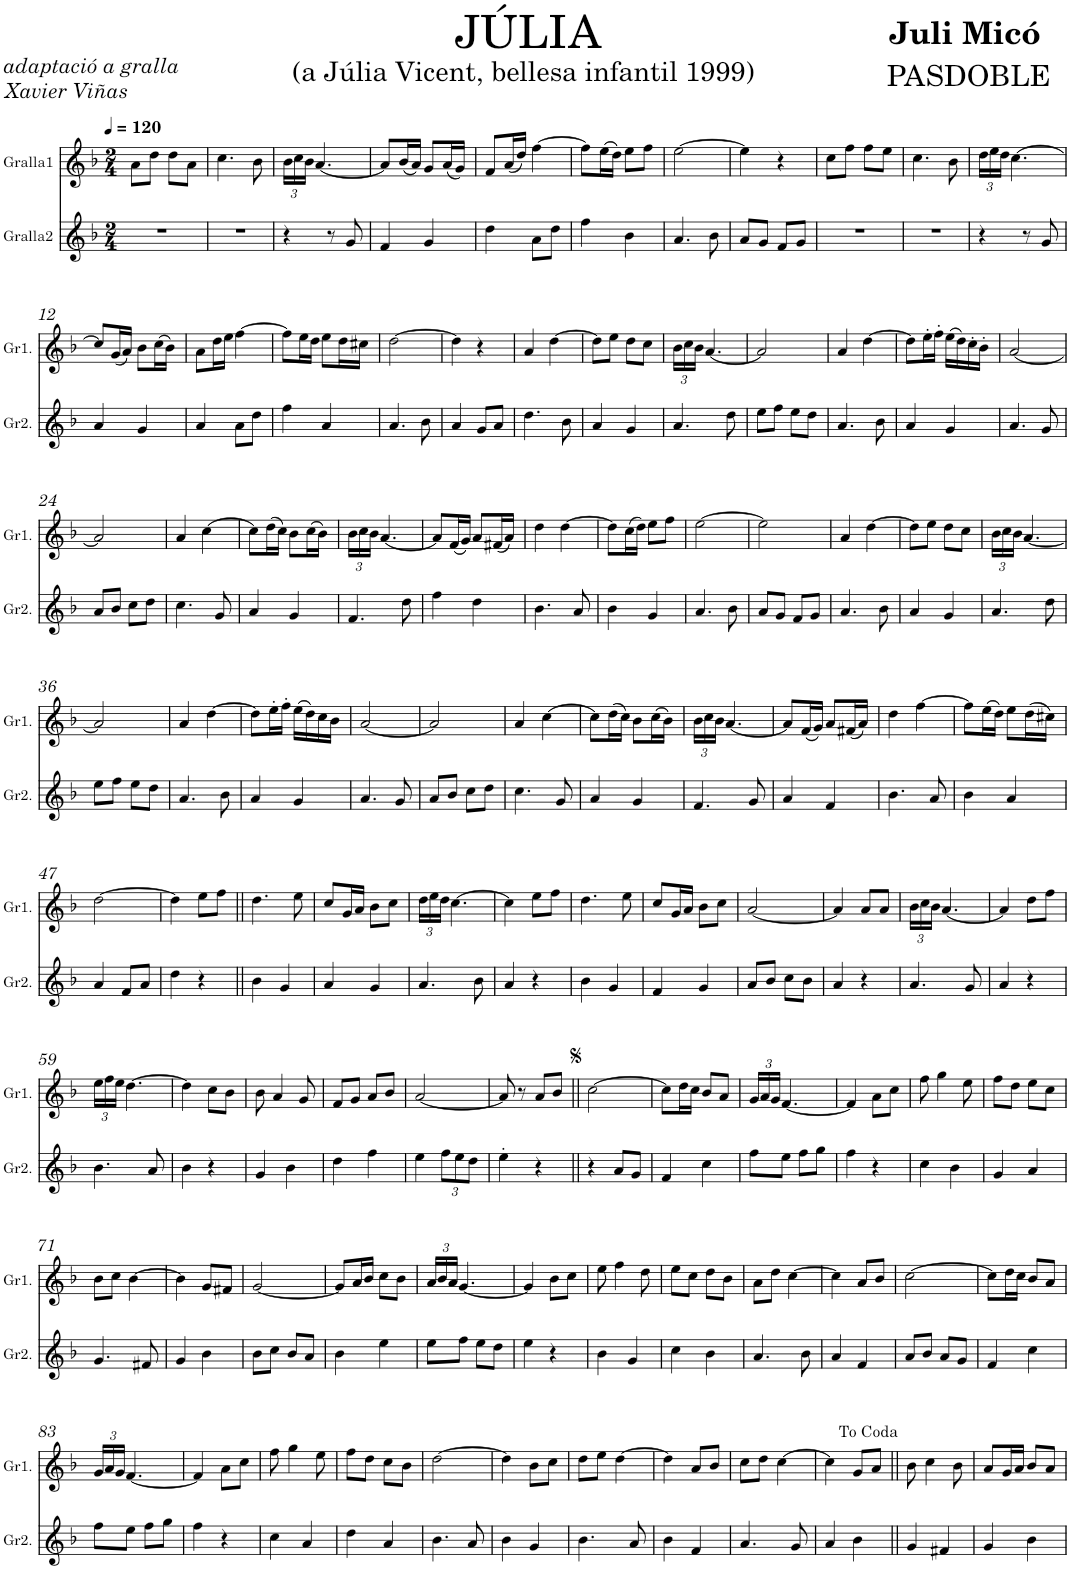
**kern	**kern
*part2	*part1
*staff2	*staff1
*I"Gralla2	*I"Gralla1
*I'Gr2.	*I'Gr1.
*clefG2	*clefG2
*k[b-]	*k[b-]
*M2/4	*M2/4
*MM120	*MM120
=1	=1
2r	8a\L
.	8dd\J
.	8dd\L
.	8a\J
=2	=2
2r	4.cc\
.	8b-\
=3	=3
*	*Xbrackettup
4r	24b-\LL
.	24cc\
.	24b-\JJ
.	[4.a/
8r	.
8g/	.
=4	=4
4f/	8a/L]
.	(16b-/L
.	16a/JJ)
4g/	8g/L
.	(16a/L
.	16g/JJ)
=5	=5
4dd\	8f/L
.	(16a/L
.	16dd/JJ)
8a\L	[4ff\
8dd\J	.
=6	=6
4ff\	8ff\L]
.	(16ee\L
.	16dd\JJ)
4b-\	8ee\L
.	8ff\J
=7	=7
4.a/	[2ee\
8b-\	.
=8	=8
8a/L	4ee\]
8g/J	.
8f/L	4r
8g/J	.
=9	=9
2r	8cc\L
.	8ff\J
.	8ff\L
.	8ee\J
=10	=10
2r	4.cc\
.	8b-\
=11	=11
4r	24dd\LL
.	24ee\
.	24dd\JJ
.	[4.cc\
8r	.
8g/	.
!!LO:LB:g=z
=12	=12
4a/	8cc/L]
.	(16g/L
.	16a/JJ)
4g/	8b-\L
.	(16cc\L
.	16b-\JJ)
=13	=13
4a/	8a\L
.	16dd\L
.	16ee\JJ
8a\L	[4ff\
8dd\J	.
=14	=14
4ff\	8ff\L]
.	16ee\L
.	16dd\JJ
4a/	8ee\L
.	16dd\L
.	16cc#X\JJ
=15	=15
4.a/	[2dd\
8b-\	.
=16	=16
4a/	4dd\]
8g/L	4r
8a/J	.
=17	=17
4.dd\	4a/
.	[4dd\
8b-\	.
=18	=18
4a/	8dd\L]
.	8ee\J
4g/	8dd\L
.	8cc\J
=19	=19
4.a/	24b-\LL
.	24cc\
.	24b-\JJ
.	[4.a/
8dd\	.
=20	=20
8ee\L	2a/]
8ff\J	.
8ee\L	.
8dd\J	.
=21	=21
4.a/	4a/
.	[4dd\
8b-\	.
=22	=22
4a/	8dd\L]
.	16ee'\L
.	16ff'\JJ
4g/	(16ee\LL
.	16dd\)
.	16cc'\
.	16b-'\JJ
=23	=23
4.a/	[2a/
8g/	.
!!LO:LB:g=z
=24	=24
8a/L	2a/]
8b-/J	.
8cc\L	.
8dd\J	.
=25	=25
4.cc\	4a/
.	[4cc\
8g/	.
=26	=26
4a/	8cc\L]
.	(16dd\L
.	16cc\JJ)
4g/	8b-\L
.	(16cc\L
.	16b-\JJ)
=27	=27
4.f/	24b-\LL
.	24cc\
.	24b-\JJ
.	[4.a/
8dd\	.
=28	=28
4ff\	8a/L]
.	(16f/L
.	16g/JJ)
4dd\	8a/L
.	(16f#X/L
.	16a/JJ)
=29	=29
4.b-\	4dd\
.	[4dd\
8a/	.
=30	=30
4b-\	8dd\L]
.	(16cc\L
.	16dd\JJ)
4g/	8ee\L
.	8ff\J
=31	=31
4.a/	[2ee\
8b-\	.
=32	=32
8a/L	2ee\]
8g/J	.
8f/L	.
8g/J	.
=33	=33
4.a/	4a/
.	[4dd\
8b-\	.
=34	=34
4a/	8dd\L]
.	8ee\J
4g/	8dd\L
.	8cc\J
=35	=35
4.a/	24b-\LL
.	24cc\
.	24b-\JJ
.	[4.a/
8dd\	.
!!LO:LB:g=z
=36	=36
8ee\L	2a/]
8ff\J	.
8ee\L	.
8dd\J	.
=37	=37
4.a/	4a/
.	[4dd\
8b-\	.
=38	=38
4a/	8dd\L]
.	16ee'\L
.	16ff'\JJ
4g/	(16ee\LL
.	16dd\)
.	16cc\
.	16b-\JJ
=39	=39
4.a/	[2a/
8g/	.
=40	=40
8a/L	2a/]
8b-/J	.
8cc\L	.
8dd\J	.
=41	=41
4.cc\	4a/
.	[4cc\
8g/	.
=42	=42
4a/	8cc\L]
.	(16dd\L
.	16cc\JJ)
4g/	8b-\L
.	(16cc\L
.	16b-\JJ)
=43	=43
4.f/	24b-\LL
.	24cc\
.	24b-\JJ
.	[4.a/
8g/	.
=44	=44
4a/	8a/L]
.	(16f/L
.	16g/JJ)
4f/	8a/L
.	(16f#X/L
.	16a/JJ)
=45	=45
4.b-\	4dd\
.	[4ff\
8a/	.
=46	=46
4b-\	8ff\L]
.	(16ee\L
.	16dd\JJ)
4a/	8ee\L
.	(16dd\L
.	16cc#X\JJ)
!!LO:LB:g=z
=47	=47
4a/	[2dd\
8f/L	.
8a/J	.
=48	=48
4dd\	4dd\]
4r	8ee\L
.	8ff\J
=49||	=49||
4b-\	4.dd\
4g/	.
.	8ee\
=50	=50
4a/	8cc/L
.	16g/L
.	16a/JJ
4g/	8b-\L
.	8cc\J
=51	=51
4.a/	24dd\LL
.	24ee\
.	24dd\JJ
.	[4.cc\
8b-\	.
=52	=52
4a/	4cc\]
4r	8ee\L
.	8ff\J
=53	=53
4b-\	4.dd\
4g/	.
.	8ee\
=54	=54
4f/	8cc/L
.	16g/L
.	16a/JJ
4g/	8b-\L
.	8cc\J
=55	=55
8a/L	[2a/
8b-/J	.
8cc\L	.
8b-\J	.
=56	=56
4a/	4a/]
4r	8a/L
.	8a/J
=57	=57
4.a/	24b-\LL
.	24cc\
.	24b-\JJ
.	[4.a/
8g/	.
=58	=58
4a/	4a/]
4r	8dd\L
.	8ff\J
!!LO:LB:g=z
=59	=59
4.b-\	24ee\LL
.	24ff\
.	24ee\JJ
.	[4.dd\
8a/	.
=60	=60
4b-\	4dd\]
4r	8cc\L
.	8b-\J
=61	=61
4g/	8b-\
.	4a/
4b-\	.
.	8g/
=62	=62
4dd\	8f/L
.	8g/J
4ff\	8a/L
.	8b-/J
=63	=63
4ee\	[2a/
*Xbrackettup	*
12ff\L	.
12ee\	.
12dd\J	.
=64	=64
4ee'\	8a/]
.	8r
4r	8a/L
.	8b-/J
=65||	=65||
4r	[2cc\
8a/L	.
8g/J	.
=66	=66
4f/	8cc\L]
.	16dd\L
.	16cc\JJ
4cc\	8b-/L
.	8a/J
=67	=67
8ff\L	24g/LL
.	24a/
.	24g/JJ
8ee\J	[4.f/
8ff\L	.
8gg\J	.
=68	=68
4ff\	4f/]
4r	8a\L
.	8cc\J
=69	=69
4cc\	8ff\
.	4gg\
4b-\	.
.	8ee\
=70	=70
4g/	8ff\L
.	8dd\J
4a/	8ee\L
.	8cc\J
!!LO:LB:g=z
=71	=71
4.g/	8b-\L
.	8cc\J
.	[4b-\
8f#X/	.
=72	=72
4g/	4b-\]
4b-\	8g/L
.	8f#X/J
=73	=73
8b-\L	[2g/
8cc\J	.
8b-/L	.
8a/J	.
=74	=74
4b-\	8g/L]
.	16a/L
.	16b-/JJ
4ee\	8cc\L
.	8b-\J
=75	=75
8ee\L	24a/LL
.	24b-/
.	24a/JJ
8ff\J	[4.g/
8ee\L	.
8dd\J	.
=76	=76
4ee\	4g/]
4r	8b-\L
.	8cc\J
=77	=77
4b-\	8ee\
.	4ff\
4g/	.
.	8dd\
=78	=78
4cc\	8ee\L
.	8cc\J
4b-\	8dd\L
.	8b-\J
=79	=79
4.a/	8a\L
.	8dd\J
.	[4cc\
8b-\	.
=80	=80
4a/	4cc\]
4f/	8a/L
.	8b-/J
=81	=81
8a/L	[2cc\
8b-/J	.
8a/L	.
8g/J	.
=82	=82
4f/	8cc\L]
.	16dd\L
.	16cc\JJ
4cc\	8b-/L
.	8a/J
!!LO:LB:g=z
=83	=83
8ff\L	24g/LL
.	24a/
.	24g/JJ
8ee\J	[4.f/
8ff\L	.
8gg\J	.
=84	=84
4ff\	4f/]
4r	8a\L
.	8cc\J
=85	=85
4cc\	8ff\
.	4gg\
4a/	.
.	8ee\
=86	=86
4dd\	8ff\L
.	8dd\J
4a/	8cc\L
.	8b-\J
=87	=87
4.b-\	[2dd\
8a/	.
=88	=88
4b-\	4dd\]
4g/	8b-\L
.	8cc\J
=89	=89
4.b-\	8dd\L
.	8ee\J
.	[4dd\
8a/	.
=90	=90
4b-\	4dd\]
4f/	8a/L
.	8b-/J
=91	=91
4.a/	8cc\L
.	8dd\J
.	[4cc\
8g/	.
=92	=92
4a/	4cc\]
4b-\	8g/L
.	8a/J
=93||	=93||
4g/	8b-\
.	4cc\
4f#X/	.
.	8b-\
=94	=94
4g/	8a/L
.	16g/L
.	16a/JJ
4b-\	8b-/L
.	8a/J
=	=
*-	*-
